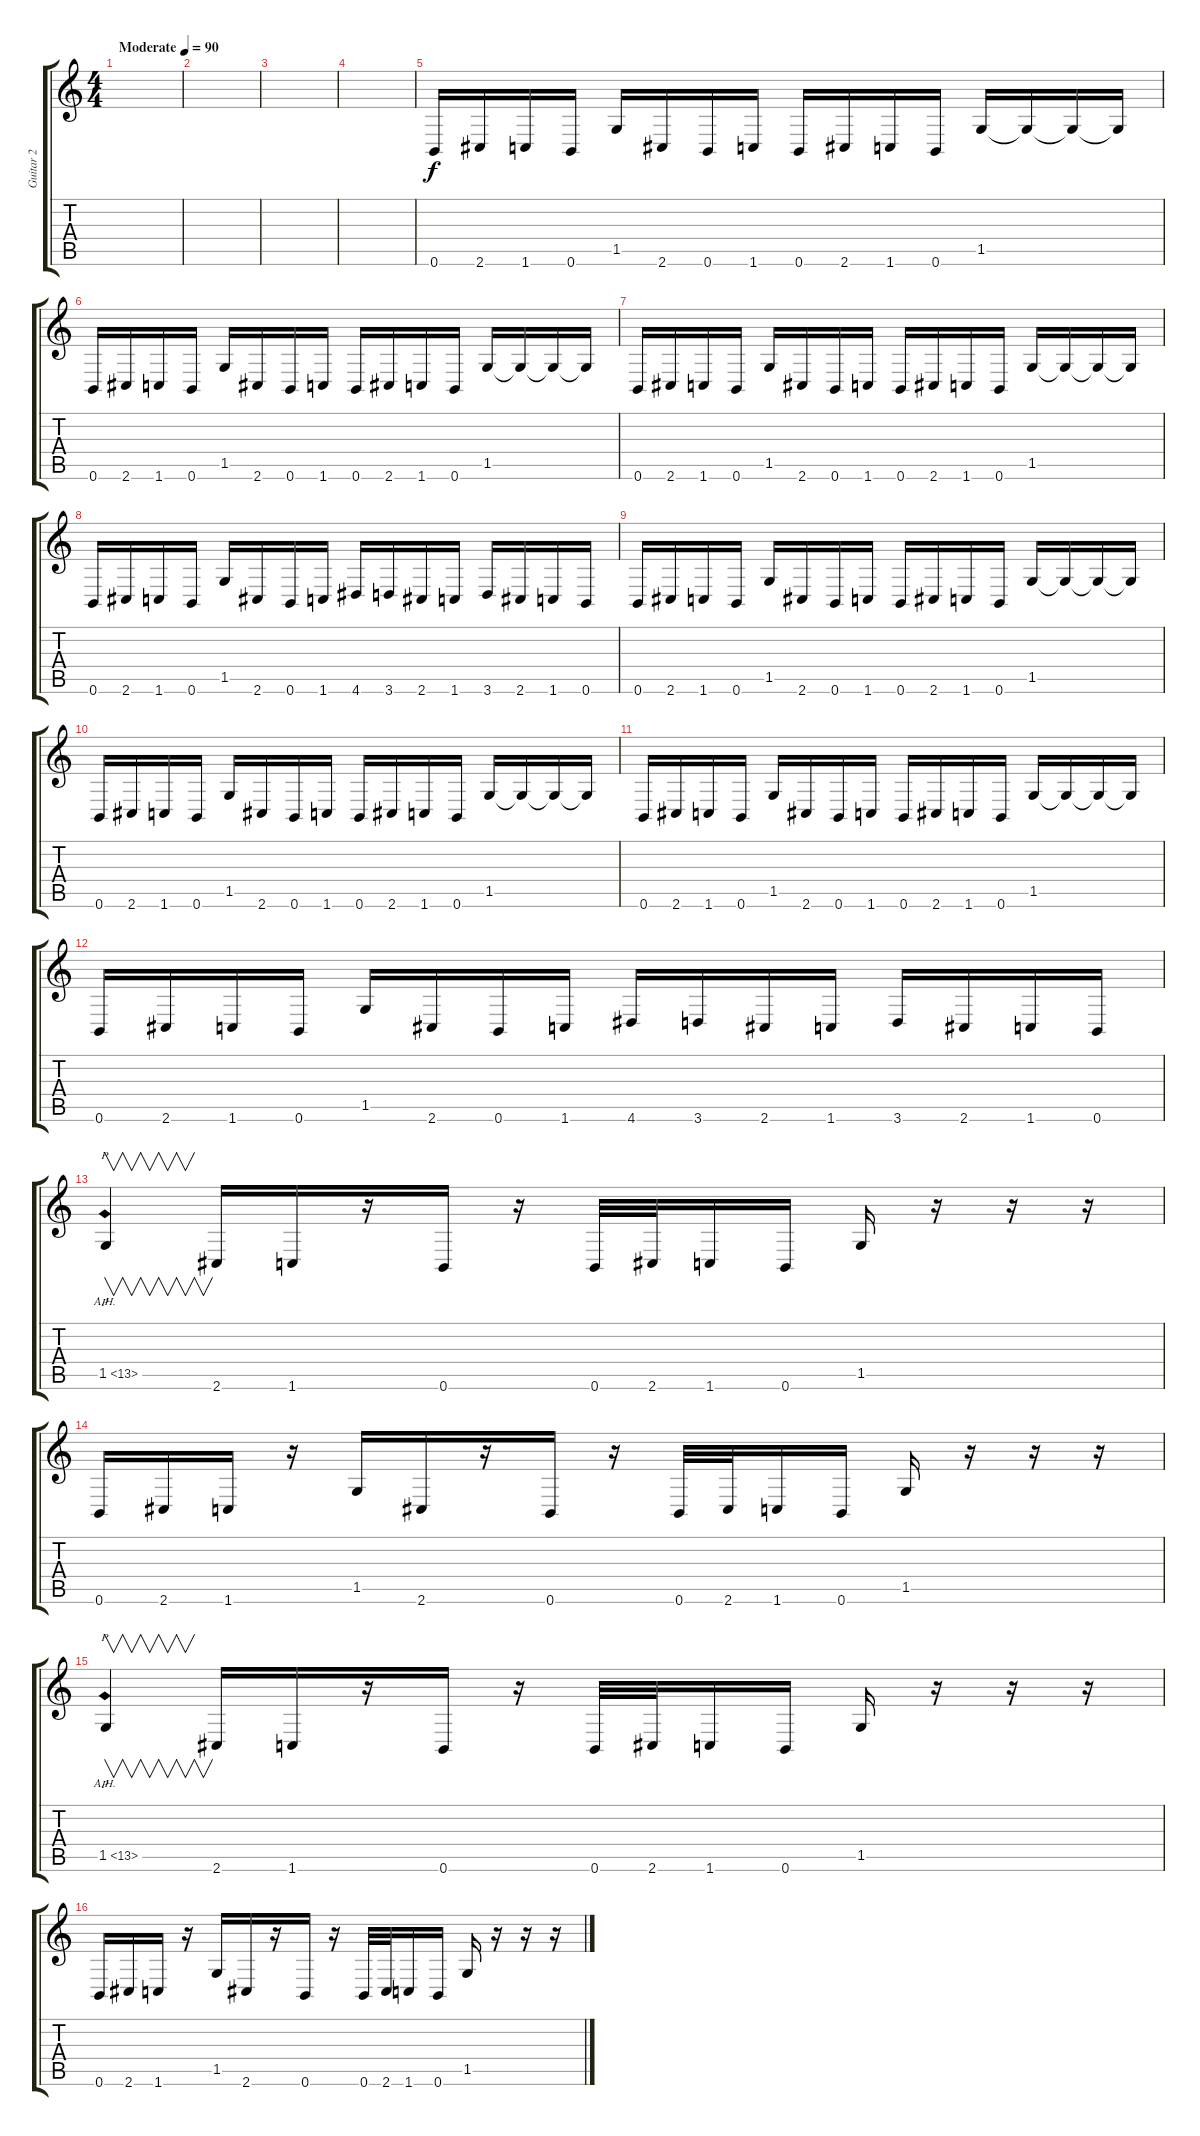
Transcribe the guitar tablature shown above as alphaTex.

\track ("Guitar 2" "Guitar 2") {instrument distortionguitar}
\staff {score tabs}
\tuning (Db4 Ab3 E3 B2 Gb2 B1) {hide}
\ts (4 4)
\tempo (90 "Moderate")
\clef g2
\ks c
|
|
|
|
0.6.16 2.6.16 1.6.16 0.6.16 1.5.16 2.6.16 0.6.16 1.6.16 0.6.16 2.6.16 1.6.16 0.6.16 1.5.16 1.5{t}.16 1.5{t}.16 1.5{t}.16 |
0.6.16 2.6.16 1.6.16 0.6.16 1.5.16 2.6.16 0.6.16 1.6.16 0.6.16 2.6.16 1.6.16 0.6.16 1.5.16 1.5{t}.16 1.5{t}.16 1.5{t}.16 |
0.6.16 2.6.16 1.6.16 0.6.16 1.5.16 2.6.16 0.6.16 1.6.16 0.6.16 2.6.16 1.6.16 0.6.16 1.5.16 1.5{t}.16 1.5{t}.16 1.5{t}.16 |
0.6.16 2.6.16 1.6.16 0.6.16 1.5.16 2.6.16 0.6.16 1.6.16 4.6.16 3.6.16 2.6.16 1.6.16 3.6.16 2.6.16 1.6.16 0.6.16 |
0.6.16 2.6.16 1.6.16 0.6.16 1.5.16 2.6.16 0.6.16 1.6.16 0.6.16 2.6.16 1.6.16 0.6.16 1.5.16 1.5{t}.16 1.5{t}.16 1.5{t}.16 |
0.6.16 2.6.16 1.6.16 0.6.16 1.5.16 2.6.16 0.6.16 1.6.16 0.6.16 2.6.16 1.6.16 0.6.16 1.5.16 1.5{t}.16 1.5{t}.16 1.5{t}.16 |
0.6.16 2.6.16 1.6.16 0.6.16 1.5.16 2.6.16 0.6.16 1.6.16 0.6.16 2.6.16 1.6.16 0.6.16 1.5.16 1.5{t}.16 1.5{t}.16 1.5{t}.16 |
0.6.16 2.6.16 1.6.16 0.6.16 1.5.16 2.6.16 0.6.16 1.6.16 4.6.16 3.6.16 2.6.16 1.6.16 3.6.16 2.6.16 1.6.16 0.6.16 |
1.5{ah 12}.4{v p} 2.6.16 1.6.16 r.16 0.6.16 r.16 0.6.32 2.6.32 1.6.16 0.6.16 1.5.16 r.16 r.16 r.16 |
0.6.16 2.6.16 1.6.16 r.16 1.5.16 2.6.16 r.16 0.6.16 r.16 0.6.32 2.6.32 1.6.16 0.6.16 1.5.16 r.16 r.16 r.16 |
1.5{ah 12}.4{v p} 2.6.16 1.6.16 r.16 0.6.16 r.16 0.6.32 2.6.32 1.6.16 0.6.16 1.5.16 r.16 r.16 r.16 |
0.6.16 2.6.16 1.6.16 r.16 1.5.16 2.6.16 r.16 0.6.16 r.16 0.6.32 2.6.32 1.6.16 0.6.16 1.5.16 r.16 r.16 r.16
